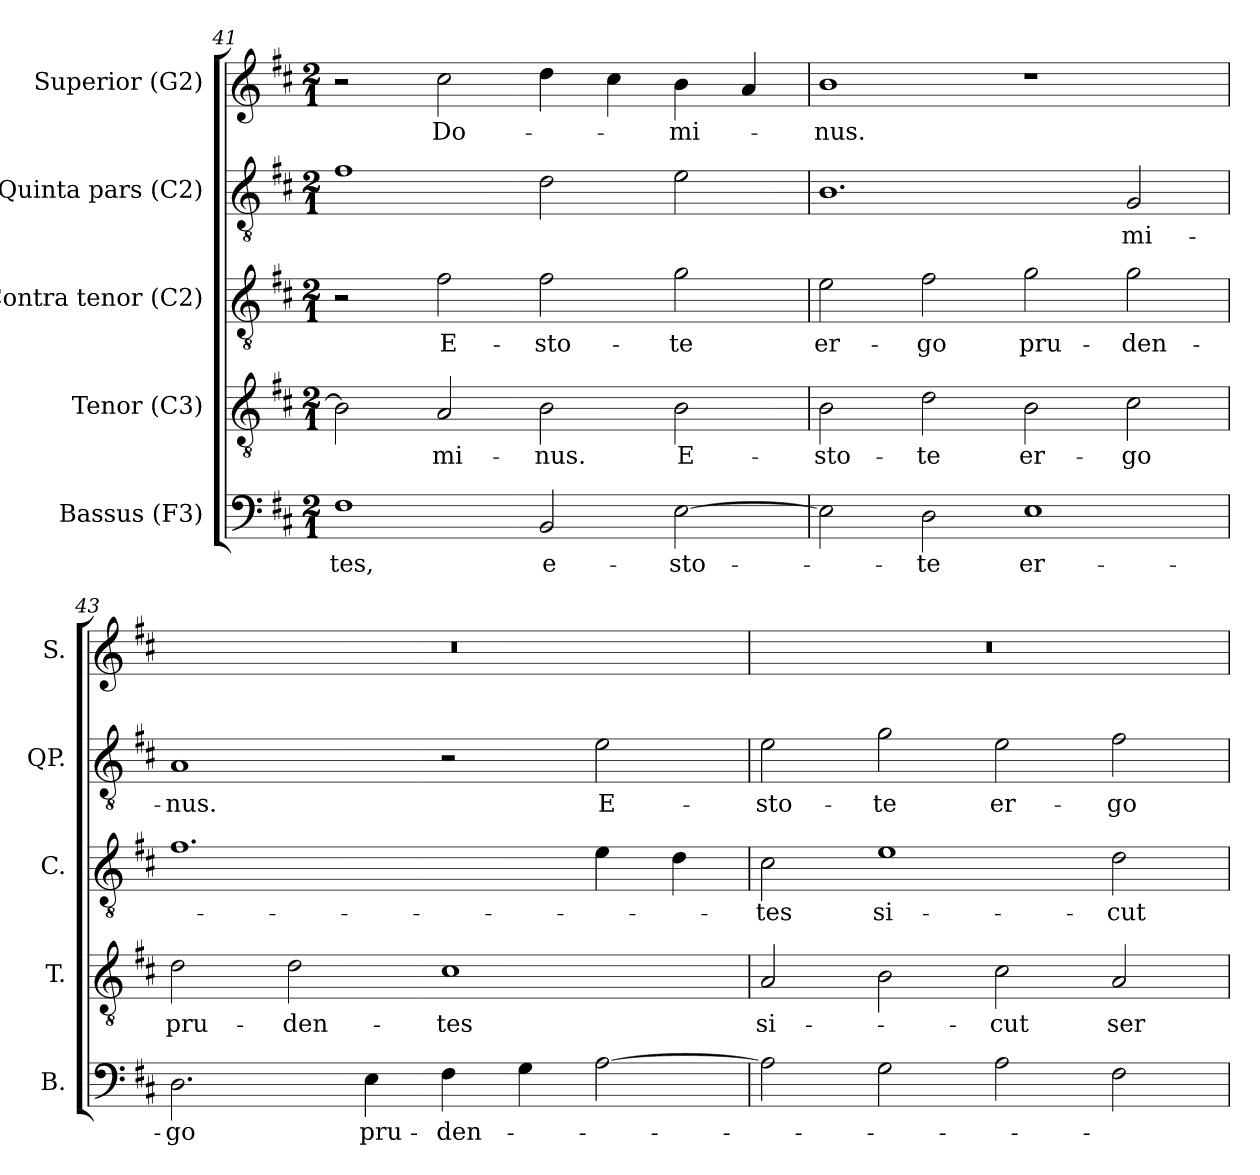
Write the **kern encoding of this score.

**kern	**text	**kern	**text	**kern	**text	**kern	**text	**kern	**text
*part5	*part5	*part4	*part4	*part3	*part3	*part2	*part2	*part1	*part1
*staff5	*staff5	*staff4	*staff4	*staff3	*staff3	*staff2	*staff2	*staff1	*staff1
*I"Bassus (F3)	*	*I"Tenor (C3)	*	*I"Contra tenor (C2)	*	*I"Quinta pars (C2)	*	*I"Superior (G2)	*
*I'B.	*	*I'T.	*	*I'C.	*	*I'QP.	*	*I'S.	*
!!LO:LB:g=z
*clefF4	*	*clefGv2	*	*clefGv2	*	*clefGv2	*	*clefG2	*
*	*	*ITrd7c12	*	*ITrd7c12	*	*ITrd7c12	*	*	*
*k[f#c#]	*	*k[f#c#]	*	*k[f#c#]	*	*k[f#c#]	*	*k[f#c#]	*
*D:	*	*D:	*	*D:	*	*D:	*	*D:	*
*M2/1	*	*M2/1	*	*M2/1	*	*M2/1	*	*M2/1	*
=41	=41	=41	=41	=41	=41	=41	=41	=41	=41
!	!LO:LY:b:color=#000000	!	!	!	!	!	!	!	!
1F#i	-tes,	2BBi\]	.	2r	.	1F#i	.	2r	.
!	!	!	!LO:LY:b:color=#000000	!	!	!	!	!	!
!	!	!	!	!	!LO:LY:b:color=#000000	!	!	!	!
!	!	!	!	!	!	!	!	!	!LO:LY:b:color=#000000
.	.	2AAi/	-mi-	2F#i\	E-	.	.	2cc#i\	Do-
!	!LO:LY:b:color=#000000	!	!	!	!	!	!	!	!
!	!	!	!LO:LY:b:color=#000000	!	!	!	!	!	!
!	!	!	!	!	!LO:LY:b:color=#000000	!	!	!	!
2BBi/	e-	2BBi\	-nus.	2F#i\	-sto-	2Di\	.	4ddi\	.
.	.	.	.	.	.	.	.	4cc#i\	.
!	!LO:LY:b:color=#000000	!	!	!	!	!	!	!	!
!	!	!	!LO:LY:b:color=#000000	!	!	!	!	!	!
!	!	!	!	!	!LO:LY:b:color=#000000	!	!	!	!
!	!	!	!	!	!	!	!	!	!LO:LY:b:color=#000000
[2Ei\	-sto-	2BBi\	E-	2Gi\	-te	2Ei\	.	4bi\	-mi-
.	.	.	.	.	.	.	.	4ai/	.
=42	=42	=42	=42	=42	=42	=42	=42	=42	=42
!	!	!	!LO:LY:b:color=#000000	!	!	!	!	!	!
!	!	!	!	!	!LO:LY:b:color=#000000	!	!	!	!
!	!	!	!	!	!	!	!	!	!LO:LY:b:color=#000000
2Ei\]	.	2BBi\	-sto-	2Ei\	er-	1.BBi	.	1bi	-nus.
!	!LO:LY:b:color=#000000	!	!	!	!	!	!	!	!
!	!	!	!LO:LY:b:color=#000000	!	!	!	!	!	!
!	!	!	!	!	!LO:LY:b:color=#000000	!	!	!	!
2Di\	-te	2Di\	-te	2F#i\	-go	.	.	.	.
!	!LO:LY:b:color=#000000	!	!	!	!	!	!	!	!
!	!	!	!LO:LY:b:color=#000000	!	!	!	!	!	!
!	!	!	!	!	!LO:LY:b:color=#000000	!	!	!	!
1Ei	er-	2BBi\	er-	2Gi\	pru-	.	.	1r	.
!	!	!	!LO:LY:b:color=#000000	!	!	!	!	!	!
!	!	!	!	!	!LO:LY:b:color=#000000	!	!	!	!
!	!	!	!	!	!	!	!LO:LY:b:color=#000000	!	!
.	.	2C#i\	-go	2Gi\	-den-	2GGi/	-mi-	.	.
=43	=43	=43	=43	=43	=43	=43	=43	=43	=43
!	!LO:LY:b:color=#000000	!	!	!	!	!	!	!	!
!	!	!	!LO:LY:b:color=#000000	!	!	!	!	!	!
!	!	!	!	!	!	!	!LO:LY:b:color=#000000	!LO:N:vis=1	!
2.Di\	-go	2Di\	pru-	1.F#i	.	1AAi	-nus.	0r	.
!	!	!	!LO:LY:b:color=#000000	!	!	!	!	!	!
.	.	2Di\	-den-	.	.	.	.	.	.
!	!LO:LY:b:color=#000000	!	!	!	!	!	!	!	!
4Ei\	pru-	.	.	.	.	.	.	.	.
!	!LO:LY:b:color=#000000	!	!	!	!	!	!	!	!
!	!	!	!LO:LY:b:color=#000000	!	!	!	!	!	!
4F#i\	-den-	1C#i	-tes	.	.	2r	.	.	.
4Gi\	.	.	.	.	.	.	.	.	.
!	!	!	!	!	!	!	!LO:LY:b:color=#000000	!	!
[2Ai\	.	.	.	4Ei\	.	2Ei\	E-	.	.
.	.	.	.	4Di\	.	.	.	.	.
=44	=44	=44	=44	=44	=44	=44	=44	=44	=44
!	!	!	!LO:LY:b:color=#000000	!	!	!	!	!	!
!	!	!	!	!	!LO:LY:b:color=#000000	!	!	!	!
!	!	!	!	!	!	!	!LO:LY:b:color=#000000	!LO:N:vis=1	!
2Ai\]	.	2AAi/	si-	2C#i\	-tes	2Ei\	-sto-	0r	.
!	!	!	!	!	!LO:LY:b:color=#000000	!	!	!	!
!	!	!	!	!	!	!	!LO:LY:b:color=#000000	!	!
2Gi\	.	2BBi\	.	1Ei	si-	2Gi\	-te	.	.
!	!	!	!LO:LY:b:color=#000000	!	!	!	!	!	!
!	!	!	!	!	!	!	!LO:LY:b:color=#000000	!	!
2Ai\	.	2C#i\	-cut	.	.	2Ei\	er-	.	.
!	!	!	!LO:LY:b:color=#000000	!	!	!	!	!	!
!	!	!	!	!	!LO:LY:b:color=#000000	!	!	!	!
!	!	!	!	!	!	!	!LO:LY:b:color=#000000	!	!
2F#i\	.	2AAi/	ser-	2Di\	-cut	2F#i\	-go	.	.
=	=	=	=	=	=	=	=	=	=
*-	*-	*-	*-	*-	*-	*-	*-	*-	*-
